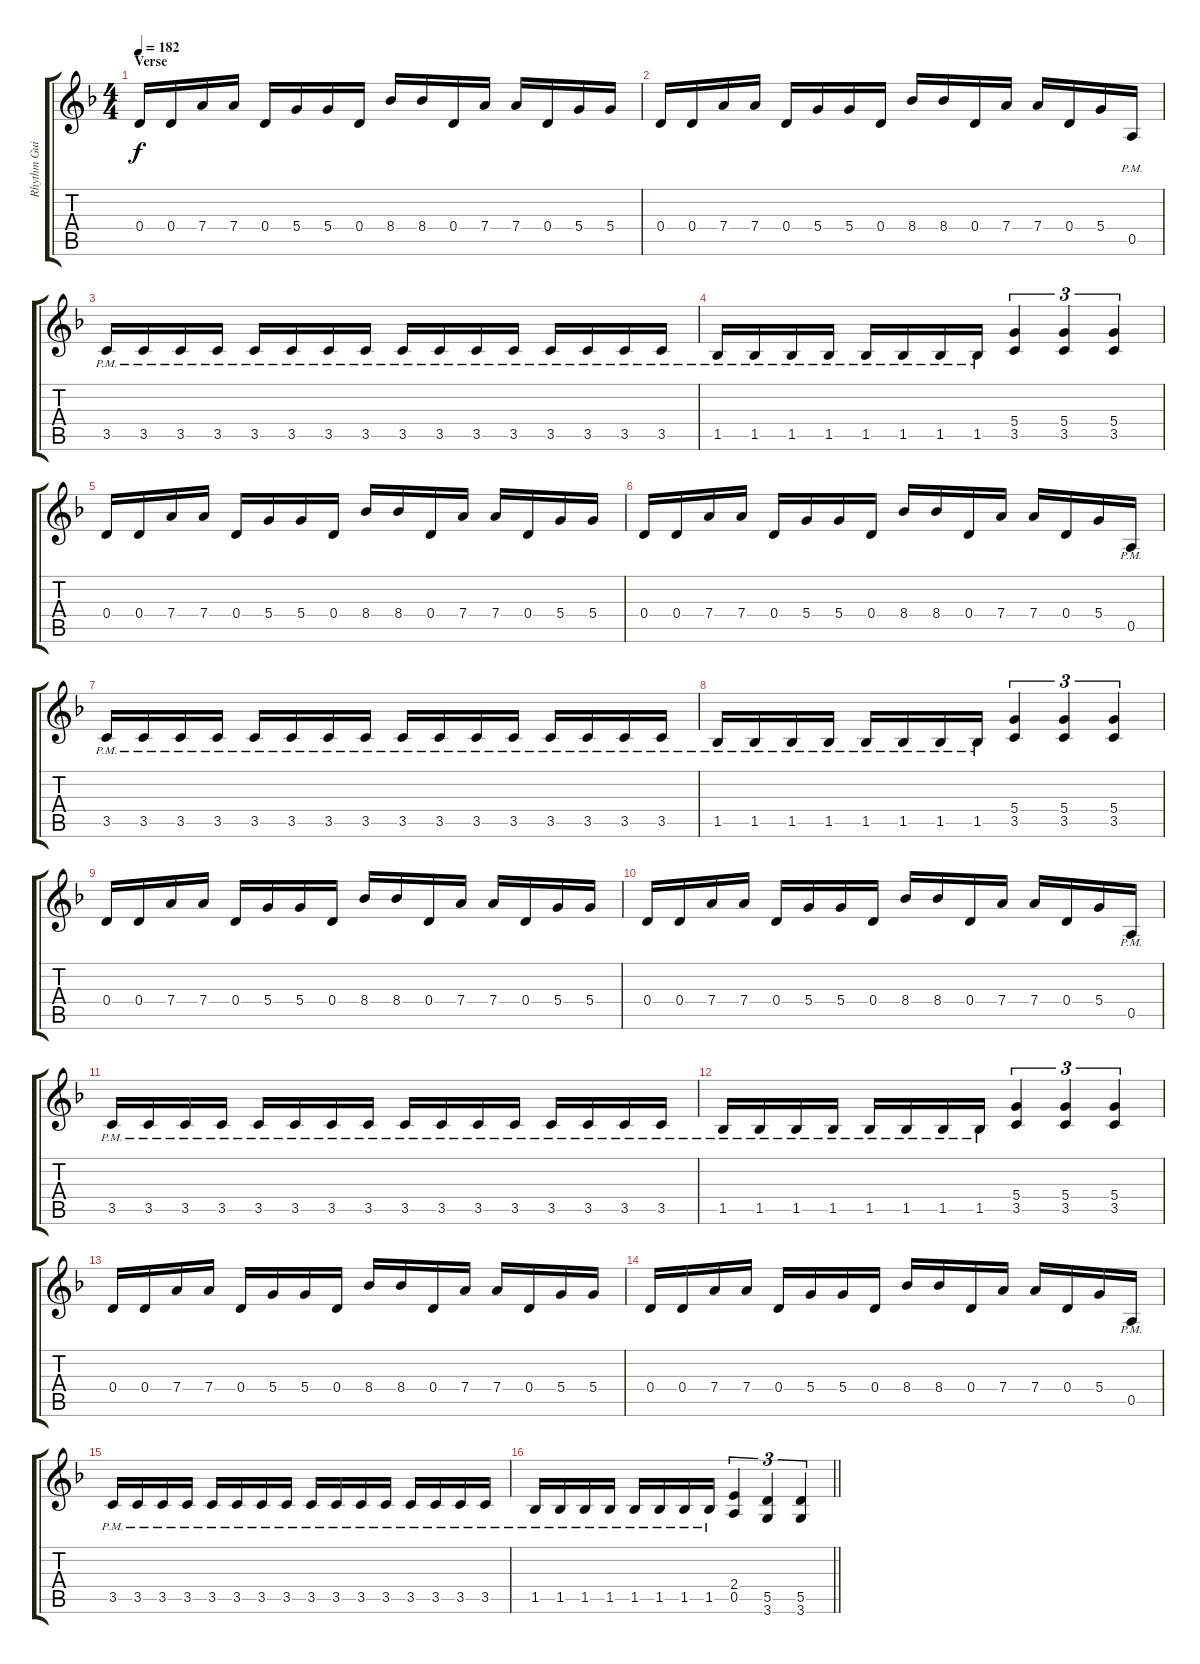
\track ("Rhythm Guitar 1" "Rhythm Gui") {instrument distortionguitar}
\staff {score tabs}
\tuning (E4 B3 G3 D3 A2 E2) {hide}
\ts (4 4)
\section ("" "Verse")
\tempo 182
\clef g2
\ks dminor
0.4.16{dy f} 0.4.16 7.4.16 7.4.16 0.4.16 5.4.16 5.4.16 0.4.16 8.4.16 8.4.16 0.4.16 7.4.16 7.4.16 0.4.16 5.4.16 5.4.16 |
0.4.16 0.4.16 7.4.16 7.4.16 0.4.16 5.4.16 5.4.16 0.4.16 8.4.16 8.4.16 0.4.16 7.4.16 7.4.16 0.4.16 5.4.16 0.5{pm}.16 |
3.5{pm}.16 3.5{pm}.16 3.5{pm}.16 3.5{pm}.16 3.5{pm}.16 3.5{pm}.16 3.5{pm}.16 3.5{pm}.16 3.5{pm}.16 3.5{pm}.16 3.5{pm}.16 3.5{pm}.16 3.5{pm}.16 3.5{pm}.16 3.5{pm}.16 3.5{pm}.16 |
1.5{pm}.16 1.5{pm}.16 1.5{pm}.16 1.5{pm}.16 1.5{pm}.16 1.5{pm}.16 1.5{pm}.16 1.5{pm}.16 (5.4 3.5).4{tu (3 2)} (5.4 3.5).4{tu (3 2)} (5.4 3.5).4{tu (3 2)} |
\ks f
0.4.16 0.4.16 7.4.16 7.4.16 0.4.16 5.4.16 5.4.16 0.4.16 8.4.16 8.4.16 0.4.16 7.4.16 7.4.16 0.4.16 5.4.16 5.4.16 |
0.4.16 0.4.16 7.4.16 7.4.16 0.4.16 5.4.16 5.4.16 0.4.16 8.4.16 8.4.16 0.4.16 7.4.16 7.4.16 0.4.16 5.4.16 0.5{pm}.16 |
3.5{pm}.16 3.5{pm}.16 3.5{pm}.16 3.5{pm}.16 3.5{pm}.16 3.5{pm}.16 3.5{pm}.16 3.5{pm}.16 3.5{pm}.16 3.5{pm}.16 3.5{pm}.16 3.5{pm}.16 3.5{pm}.16 3.5{pm}.16 3.5{pm}.16 3.5{pm}.16 |
1.5{pm}.16 1.5{pm}.16 1.5{pm}.16 1.5{pm}.16 1.5{pm}.16 1.5{pm}.16 1.5{pm}.16 1.5{pm}.16 (5.4 3.5).4{tu (3 2)} (5.4 3.5).4{tu (3 2)} (5.4 3.5).4{tu (3 2)} |
0.4.16 0.4.16 7.4.16 7.4.16 0.4.16 5.4.16 5.4.16 0.4.16 8.4.16 8.4.16 0.4.16 7.4.16 7.4.16 0.4.16 5.4.16 5.4.16 |
0.4.16 0.4.16 7.4.16 7.4.16 0.4.16 5.4.16 5.4.16 0.4.16 8.4.16 8.4.16 0.4.16 7.4.16 7.4.16 0.4.16 5.4.16 0.5{pm}.16 |
3.5{pm}.16 3.5{pm}.16 3.5{pm}.16 3.5{pm}.16 3.5{pm}.16 3.5{pm}.16 3.5{pm}.16 3.5{pm}.16 3.5{pm}.16 3.5{pm}.16 3.5{pm}.16 3.5{pm}.16 3.5{pm}.16 3.5{pm}.16 3.5{pm}.16 3.5{pm}.16 |
1.5{pm}.16 1.5{pm}.16 1.5{pm}.16 1.5{pm}.16 1.5{pm}.16 1.5{pm}.16 1.5{pm}.16 1.5{pm}.16 (5.4 3.5).4{tu (3 2)} (5.4 3.5).4{tu (3 2)} (5.4 3.5).4{tu (3 2)} |
0.4.16 0.4.16 7.4.16 7.4.16 0.4.16 5.4.16 5.4.16 0.4.16 8.4.16 8.4.16 0.4.16 7.4.16 7.4.16 0.4.16 5.4.16 5.4.16 |
0.4.16 0.4.16 7.4.16 7.4.16 0.4.16 5.4.16 5.4.16 0.4.16 8.4.16 8.4.16 0.4.16 7.4.16 7.4.16 0.4.16 5.4.16 0.5{pm}.16 |
3.5{pm}.16 3.5{pm}.16 3.5{pm}.16 3.5{pm}.16 3.5{pm}.16 3.5{pm}.16 3.5{pm}.16 3.5{pm}.16 3.5{pm}.16 3.5{pm}.16 3.5{pm}.16 3.5{pm}.16 3.5{pm}.16 3.5{pm}.16 3.5{pm}.16 3.5{pm}.16 |
\barLineRight lightlight
1.5{pm}.16 1.5{pm}.16 1.5{pm}.16 1.5{pm}.16 1.5{pm}.16 1.5{pm}.16 1.5{pm}.16 1.5{pm}.16 (2.4 0.5).4{tu (3 2)} (5.5 3.6).4{tu (3 2)} (5.5 3.6).4{tu (3 2)}
